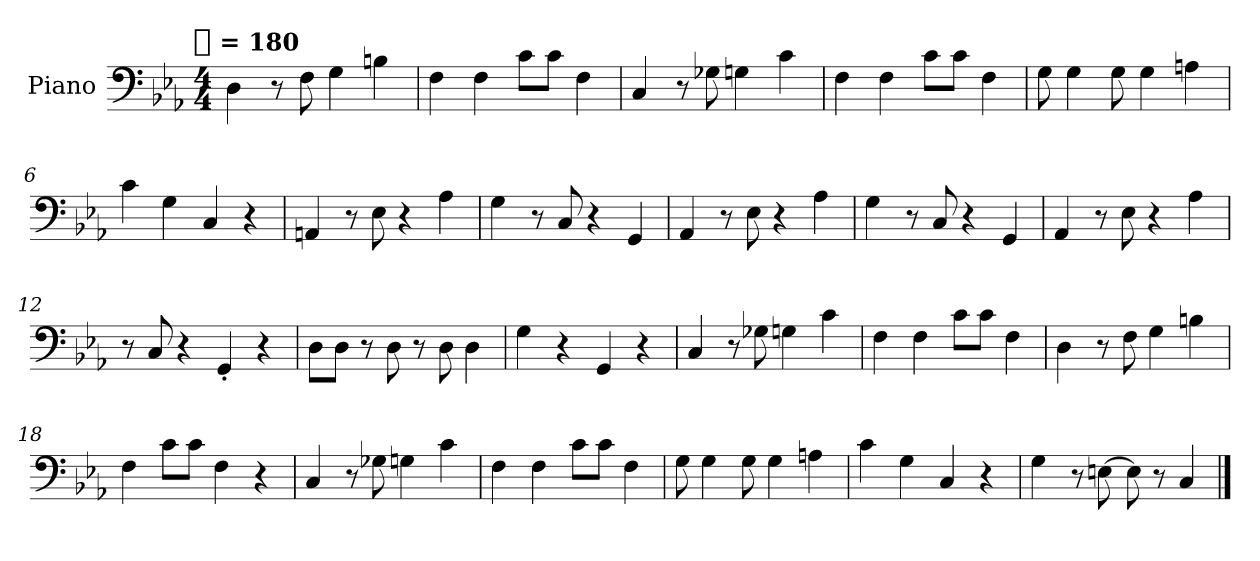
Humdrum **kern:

**kern
*part1
*staff1
*I"Piano
*I'Pno.
*clefF4
*k[b-e-a-]
!!LO:TX:omd:t=[quarter] = 180
*M4/4
*MM180
=1
4D
8r
8F
4G
4Bn
=2
4F
4F
8cL
8cJ
4F
=3
4C
8r
8G-X
4Gn
4c
=4
4F
4F
8cL
8cJ
4F
=5
8G
4G
8G
4G
4An
=6
4c
4G
4C
4r
!!LO:LB:g=z
=7
4AAn
8r
8E-
4r
4A-
=8
4G
8r
8C
4r
4GG
=9
4AA-
8r
8E-
4r
4A-
=10
4G
8r
8C
4r
4GG
=11
4AA-
8r
8E-
4r
4A-
=12
8r
8C
4r
4GG'
4r
!!LO:LB:g=z
=13
8DL
8DJ
8r
8D
8r
8D
4D
=14
4G
4r
4GG
4r
=15
4C
8r
8G-X
4Gn
4c
=16
4F
4F
8cL
8cJ
4F
=17
4D
8r
8F
4G
4Bn
=18
4F
8cL
8cJ
4F
4r
!!LO:LB:g=z
=19
4C
8r
8G-X
4Gn
4c
=20
4F
4F
8cL
8cJ
4F
=21
8G
4G
8G
4G
4An
=22
4c
4G
4C
4r
=23
4G
8r
[8En
8E]
8r
4C
==
*-
